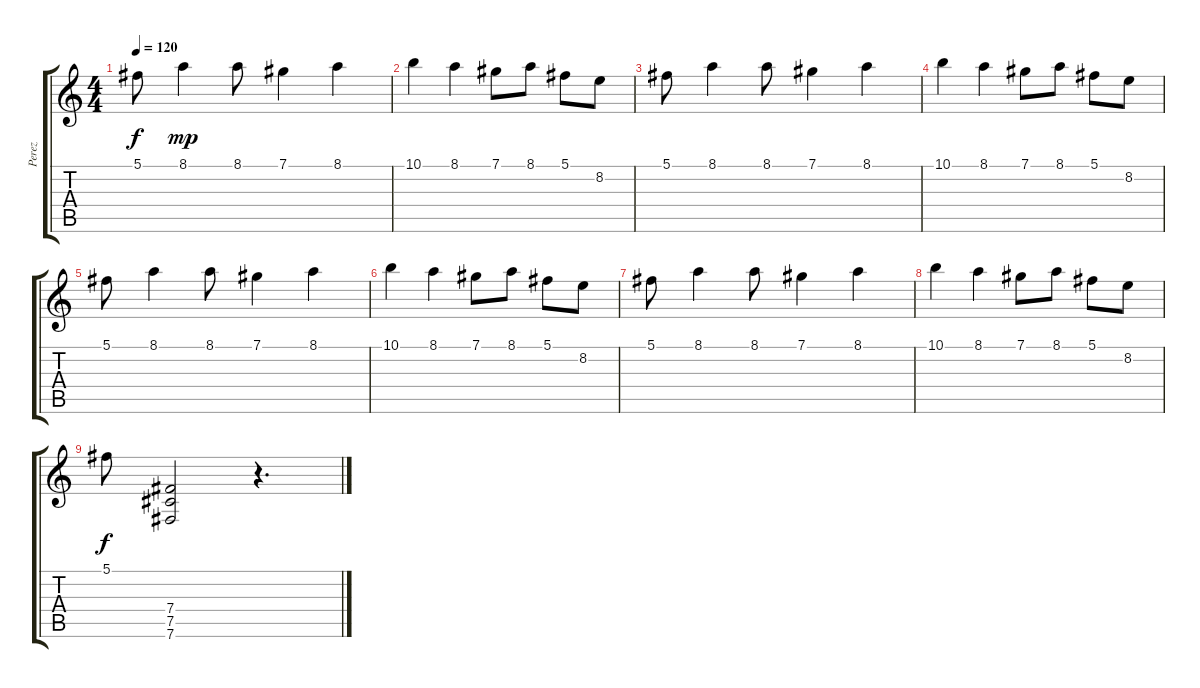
\track ("Perez" "Perez") {instrument distortionguitar}
\staff {score tabs}
\tuning (Db4 Ab3 E3 B2 Gb2 B1) {hide}
\ts (4 4)
\tempo 120
\clef g2
\ks c
5.1.8{dy f} 8.1.4{dy mp} 8.1.8 7.1.4 8.1.4 |
10.1.4 8.1.4 7.1.8 8.1.8 5.1.8 8.2.8 |
5.1.8 8.1.4 8.1.8 7.1.4 8.1.4 |
10.1.4 8.1.4 7.1.8 8.1.8 5.1.8 8.2.8 |
5.1.8 8.1.4 8.1.8 7.1.4 8.1.4 |
10.1.4 8.1.4 7.1.8 8.1.8 5.1.8 8.2.8 |
5.1.8 8.1.4 8.1.8 7.1.4 8.1.4 |
10.1.4 8.1.4 7.1.8 8.1.8 5.1.8 8.2.8 |
5.1.8{dy f} (7.4 7.5 7.6).2 r.4{d}
